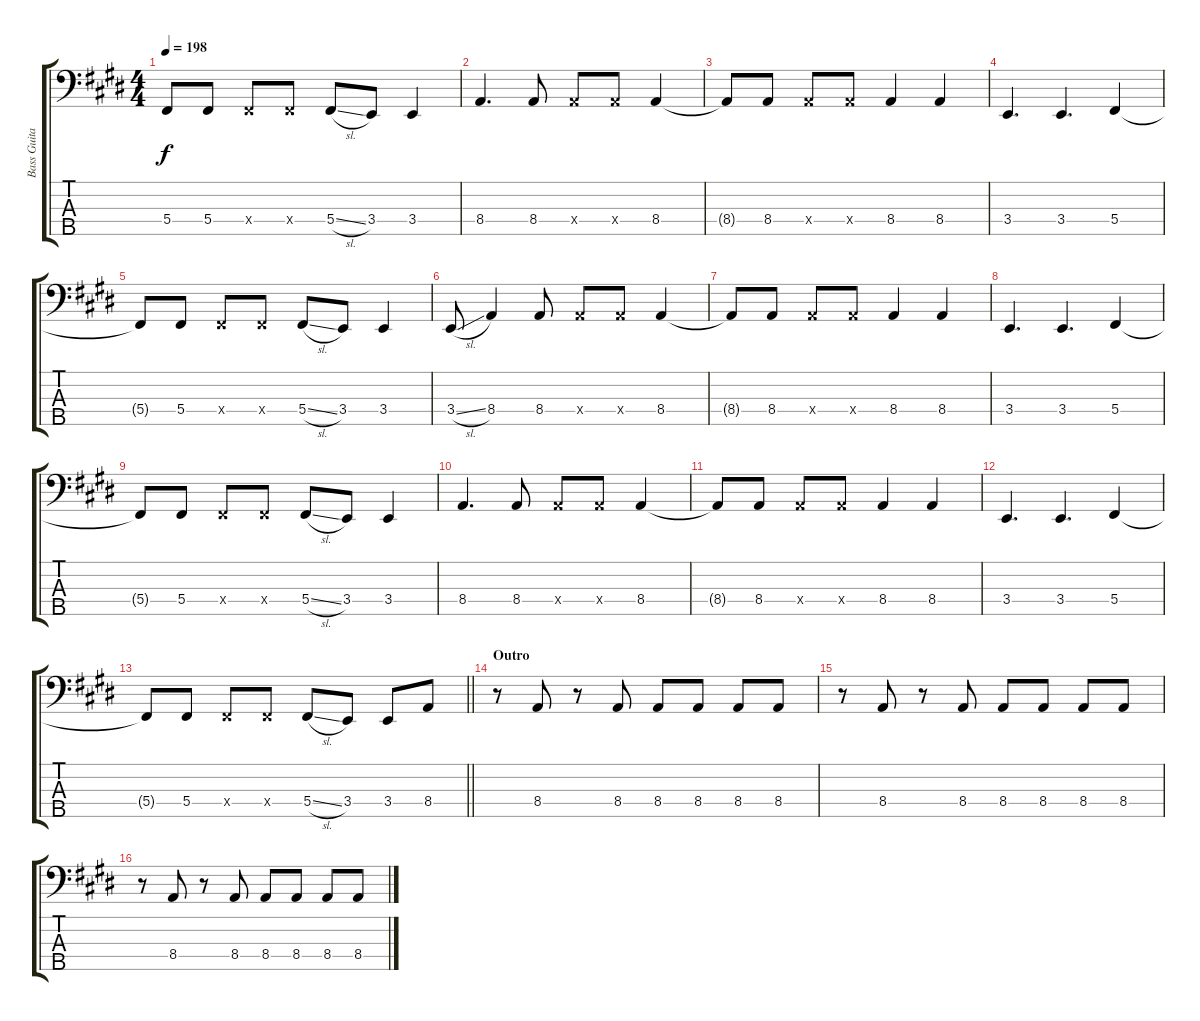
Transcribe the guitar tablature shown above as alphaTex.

\track ("Bass Guitar" "Bass Guita") {instrument electricbassfinger}
\staff {score tabs}
\tuning (Gb2 Db2 Ab1 Db1 Ab0) {hide}
\ts (4 4)
\tempo 198
\clef f4
\ks e
5.4{t}.8{dy f} 5.4.8 5.4{x}.8 5.4{x}.8 5.4{sl}.8 3.4.8 3.4.4 |
8.4.4{d} 8.4.8 8.4{x}.8 8.4{x}.8 8.4.4 |
8.4{t}.8 8.4.8 8.4{x}.8 8.4{x}.8 8.4.4 8.4.4 |
3.4.4{d} 3.4.4{d} 5.4.4 |
5.4{t}.8 5.4.8 5.4{x}.8 5.4{x}.8 5.4{sl}.8 3.4.8 3.4.4 |
3.4{sl}.8 8.4.4 8.4.8 8.4{x}.8 8.4{x}.8 8.4.4 |
8.4{t}.8 8.4.8 8.4{x}.8 8.4{x}.8 8.4.4 8.4.4 |
3.4.4{d} 3.4.4{d} 5.4.4 |
5.4{t}.8 5.4.8 5.4{x}.8 5.4{x}.8 5.4{sl}.8 3.4.8 3.4.4 |
8.4.4{d} 8.4.8 8.4{x}.8 8.4{x}.8 8.4.4 |
8.4{t}.8 8.4.8 8.4{x}.8 8.4{x}.8 8.4.4 8.4.4 |
3.4.4{d} 3.4.4{d} 5.4.4 |
\barLineRight lightlight
5.4{t}.8 5.4.8 5.4{x}.8 5.4{x}.8 5.4{sl}.8 3.4.8 3.4.8 8.4.8 |
\section ("" "Outro")
r.8 8.4.8 r.8 8.4.8 8.4.8 8.4.8 8.4.8 8.4.8 |
r.8 8.4.8 r.8 8.4.8 8.4.8 8.4.8 8.4.8 8.4.8 |
r.8 8.4.8 r.8 8.4.8 8.4.8 8.4.8 8.4.8 8.4.8
